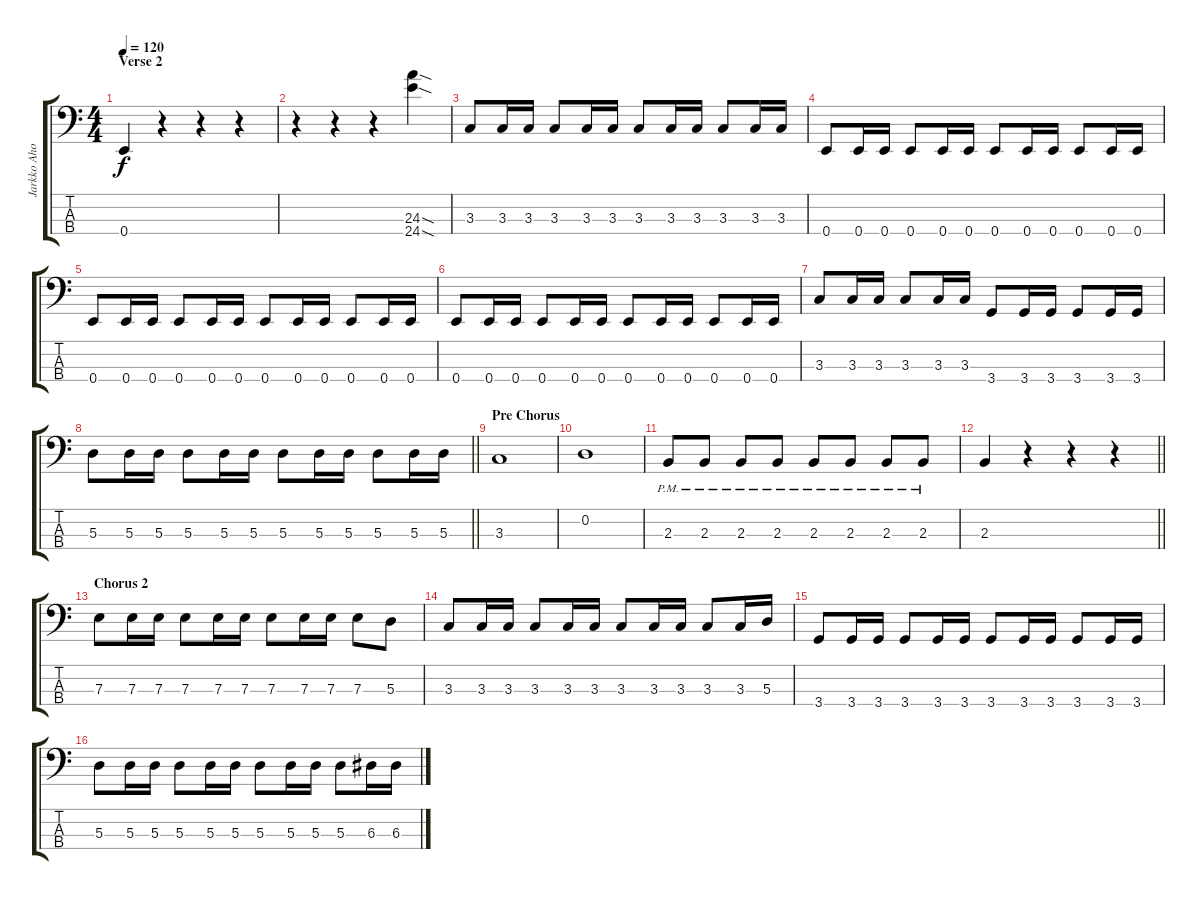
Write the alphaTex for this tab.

\track ("Jarkko Ahola (bass)" "Jarkko Aho") {instrument electricbasspick bank 75}
\staff {score tabs}
\tuning (G2 D2 A1 E1) {hide}
\ts (4 4)
\section ("" "Verse 2")
\tempo 120
\clef f4
\ks c
0.4.4{dy f} r.4 r.4 r.4 |
r.4 r.4 r.4 (24.3{sod} 24.4{sod}).4 |
3.3.8 3.3.16 3.3.16 3.3.8 3.3.16 3.3.16 3.3.8 3.3.16 3.3.16 3.3.8 3.3.16 3.3.16 |
0.4.8 0.4.16 0.4.16 0.4.8 0.4.16 0.4.16 0.4.8 0.4.16 0.4.16 0.4.8 0.4.16 0.4.16 |
0.4.8 0.4.16 0.4.16 0.4.8 0.4.16 0.4.16 0.4.8 0.4.16 0.4.16 0.4.8 0.4.16 0.4.16 |
0.4.8 0.4.16 0.4.16 0.4.8 0.4.16 0.4.16 0.4.8 0.4.16 0.4.16 0.4.8 0.4.16 0.4.16 |
3.3.8 3.3.16 3.3.16 3.3.8 3.3.16 3.3.16 3.4.8 3.4.16 3.4.16 3.4.8 3.4.16 3.4.16 |
\barLineRight lightlight
5.3.8 5.3.16 5.3.16 5.3.8 5.3.16 5.3.16 5.3.8 5.3.16 5.3.16 5.3.8 5.3.16 5.3.16 |
\section ("" "Pre Chorus")
3.3.1 |
0.2.1 |
2.3{pm}.8 2.3{pm}.8 2.3{pm}.8 2.3{pm}.8 2.3{pm}.8 2.3{pm}.8 2.3{pm}.8 2.3{pm}.8 |
\barLineRight lightlight
2.3.4 r.4 r.4 r.4 |
\section ("" "Chorus 2")
7.3.8 7.3.16 7.3.16 7.3.8 7.3.16 7.3.16 7.3.8 7.3.16 7.3.16 7.3.8 5.3.8 |
3.3.8 3.3.16 3.3.16 3.3.8 3.3.16 3.3.16 3.3.8 3.3.16 3.3.16 3.3.8 3.3.16 5.3.16 |
3.4.8 3.4.16 3.4.16 3.4.8 3.4.16 3.4.16 3.4.8 3.4.16 3.4.16 3.4.8 3.4.16 3.4.16 |
5.3.8 5.3.16 5.3.16 5.3.8 5.3.16 5.3.16 5.3.8 5.3.16 5.3.16 5.3.8 6.3.16 6.3.16
